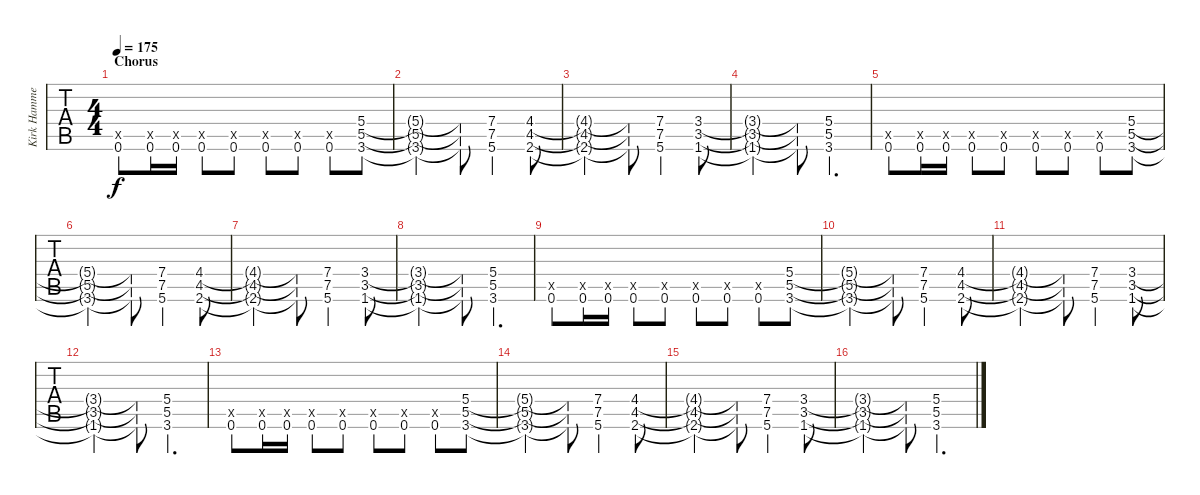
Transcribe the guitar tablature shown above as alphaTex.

\track ("Kirk Hammett" "Kirk Hamme") {instrument distortionguitar}
\staff {tabs}
\tuning (E4 B3 G3 D3 A2 E2) {hide}
\ts (4 4)
\section ("" "Chorus")
\tempo 175
\clef g2
\ks c
(0.5{x} 0.6).8{dy f} (0.5{x} 0.6).16 (0.5{x} 0.6).16 (0.5{x} 0.6).8 (0.5{x} 0.6).8 (0.5{x} 0.6).8 (0.5{x} 0.6).8 (0.5{x} 0.6).8 (5.4 5.5 3.6).8 |
(5.4{t} 5.5{t} 3.6{t}).2 (5.4{t} 5.5{t} 3.6{t}).8 (7.4 7.5 5.6).4 (4.4 4.5 2.6).8 |
(4.4{t} 4.5{t} 2.6{t}).2 (4.4{t} 4.5{t} 2.6{t}).8 (7.4 7.5 5.6).4 (3.4 3.5 1.6).8 |
(3.4{t} 3.5{t} 1.6{t}).2 (3.4{t} 3.5{t} 1.6{t}).8 (5.4 5.5 3.6).4{d} |
(0.5{x} 0.6).8 (0.5{x} 0.6).16 (0.5{x} 0.6).16 (0.5{x} 0.6).8 (0.5{x} 0.6).8 (0.5{x} 0.6).8 (0.5{x} 0.6).8 (0.5{x} 0.6).8 (5.4 5.5 3.6).8 |
(5.4{t} 5.5{t} 3.6{t}).2 (5.4{t} 5.5{t} 3.6{t}).8 (7.4 7.5 5.6).4 (4.4 4.5 2.6).8 |
(4.4{t} 4.5{t} 2.6{t}).2 (4.4{t} 4.5{t} 2.6{t}).8 (7.4 7.5 5.6).4 (3.4 3.5 1.6).8 |
(3.4{t} 3.5{t} 1.6{t}).2 (3.4{t} 3.5{t} 1.6{t}).8 (5.4 5.5 3.6).4{d} |
(0.5{x} 0.6).8 (0.5{x} 0.6).16 (0.5{x} 0.6).16 (0.5{x} 0.6).8 (0.5{x} 0.6).8 (0.5{x} 0.6).8 (0.5{x} 0.6).8 (0.5{x} 0.6).8 (5.4 5.5 3.6).8 |
(5.4{t} 5.5{t} 3.6{t}).2 (5.4{t} 5.5{t} 3.6{t}).8 (7.4 7.5 5.6).4 (4.4 4.5 2.6).8 |
(4.4{t} 4.5{t} 2.6{t}).2 (4.4{t} 4.5{t} 2.6{t}).8 (7.4 7.5 5.6).4 (3.4 3.5 1.6).8 |
(3.4{t} 3.5{t} 1.6{t}).2 (3.4{t} 3.5{t} 1.6{t}).8 (5.4 5.5 3.6).4{d} |
(0.5{x} 0.6).8 (0.5{x} 0.6).16 (0.5{x} 0.6).16 (0.5{x} 0.6).8 (0.5{x} 0.6).8 (0.5{x} 0.6).8 (0.5{x} 0.6).8 (0.5{x} 0.6).8 (5.4 5.5 3.6).8 |
(5.4{t} 5.5{t} 3.6{t}).2 (5.4{t} 5.5{t} 3.6{t}).8 (7.4 7.5 5.6).4 (4.4 4.5 2.6).8 |
(4.4{t} 4.5{t} 2.6{t}).2 (4.4{t} 4.5{t} 2.6{t}).8 (7.4 7.5 5.6).4 (3.4 3.5 1.6).8 |
(3.4{t} 3.5{t} 1.6{t}).2 (3.4{t} 3.5{t} 1.6{t}).8 (5.4 5.5 3.6).4{d}
